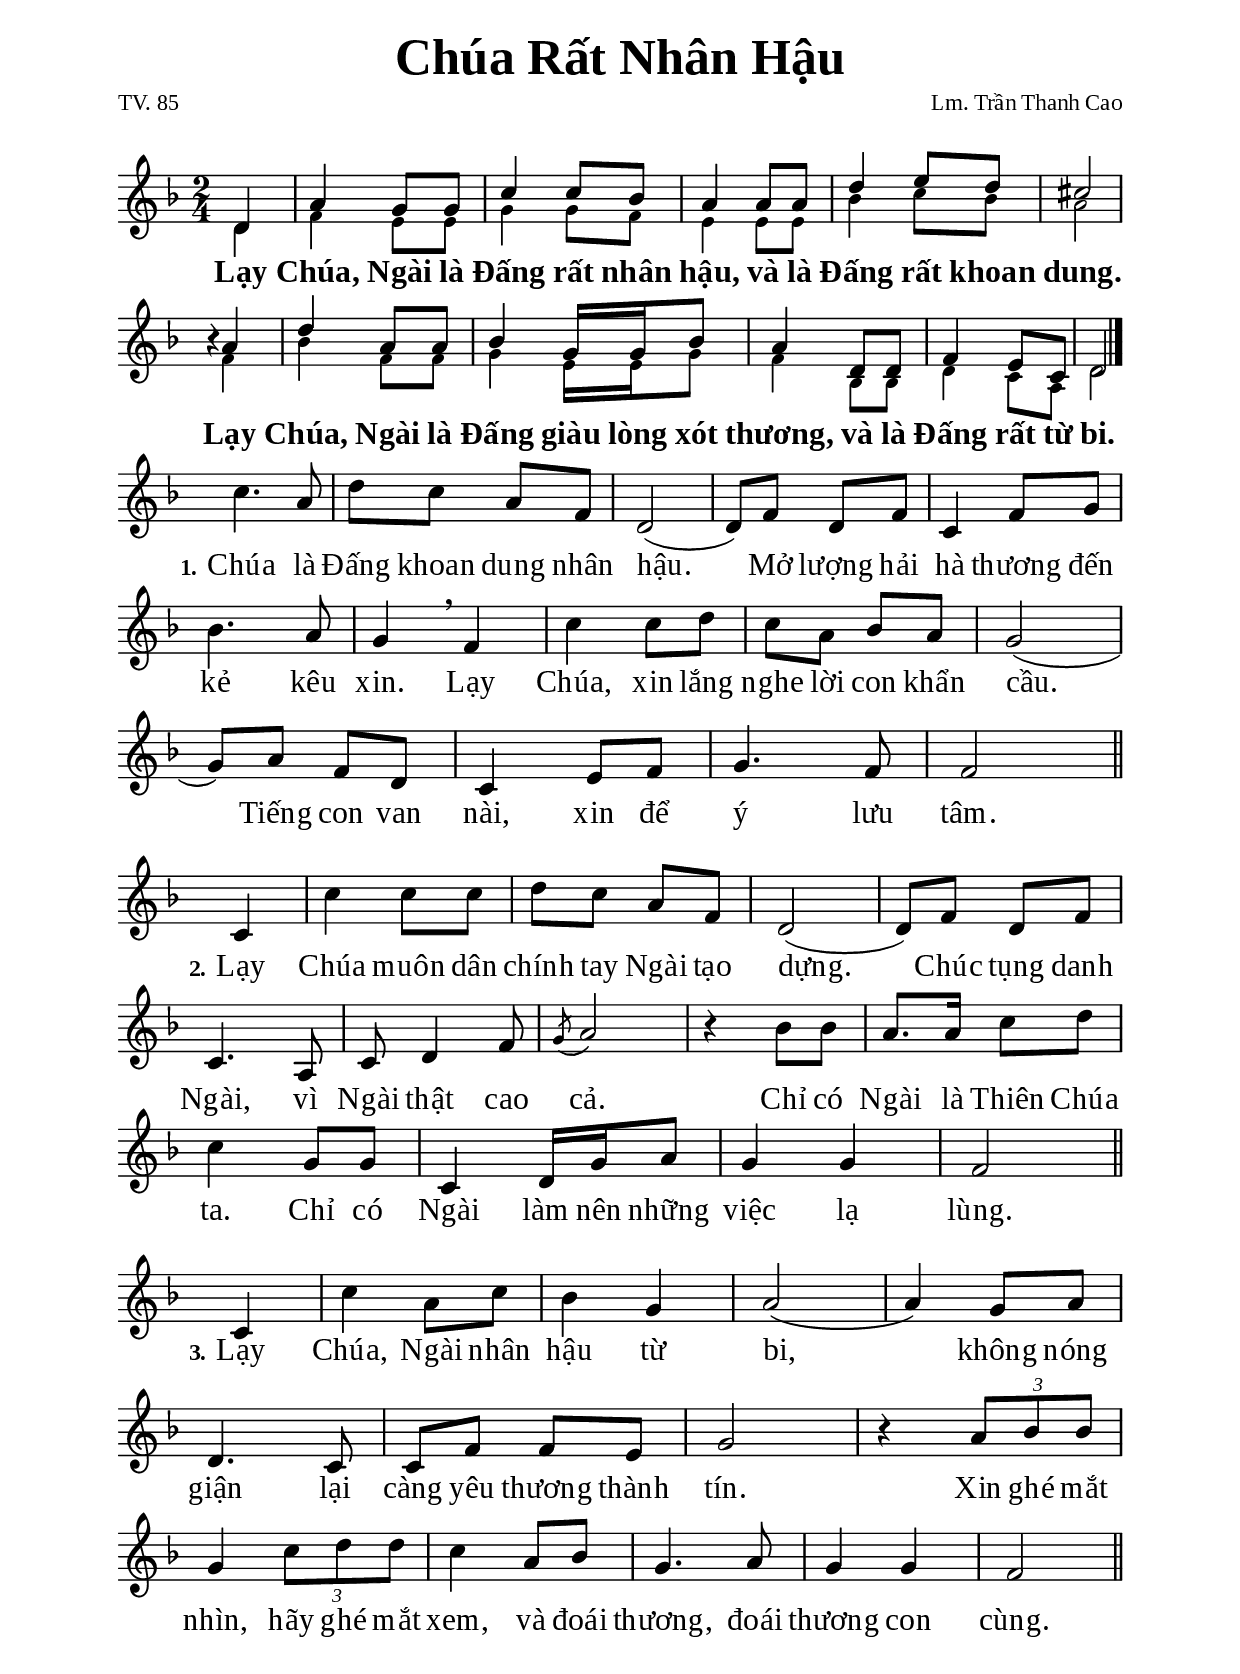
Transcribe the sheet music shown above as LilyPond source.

% Cài đặt chung
\version "2.20.0"
\include "english.ly"

\header {
  title = \markup { \fontsize #3 "Chúa Rất Nhân Hậu" }
  poet = "TV. 85"
  composer = "Lm. Trần Thanh Cao"
  arranger = " "
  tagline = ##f
}

\paper {
  #(set-paper-size "a4")
  top-margin = 10\mm
  bottom-margin = 10\mm
  left-margin = 20\mm
  right-margin = 20\mm
  indent = #0
  #(define fonts
    (make-pango-font-tree
      "Liberation Serif"
      "Liberation Serif"
      "Liberation Serif"
      (/ 20 20)))
  page-count = #1
}

% Nhạc điệp khúc
nhacDiepKhucSop = \relative c' {
  \partial 4 d4 |
  a' g8 g |
  c4 c8 bf |
  a4 a8 a |
  d4 e8 d |
  cs2 |
  r4 a |
  d a8 a |
  bf4 g16 g bf8 |
  a4 d,8 d |
  f4 e8 c |
  d2 \bar "|."
}

nhacDiepKhucBas = \relative c' {
  \override NoteHead.font-size = #-2
  \partial 4 d4 |
  f e8 e |
  g4 g8 f |
  e4 e8 e |
  bf'4 c8 bf |
  a2 |
  r4 f |
  bf f8 f |
  g4 e16 e g8 |
  f4 bf,8 bf |
  d4 c8 a |
  d2
}

% Nhạc phiên khúc
nhacPhienKhucMot = \relative c'' {
  c4. a8 |
  d c a f |
  d2 ( |
  d8) f d f |
  c4 f8 g |
  bf4. a8 |
  g4 \breathe f |
  c' c8 d |
  c a bf a |
  g2 ( |
  g8) a f d |
  c4 e8 f |
  g4. f8 |
  f2 \bar "||"
}

nhacPhienKhucHai = \relative c'' {
  \partial 4 c,4 |
  c' c8 c |
  d c a f |
  d2 ( |
  d8) f d f |
  c4. a8 |
  c8 d4 f8 |
  \acciaccatura g8 a2 |
  r4 bf8 bf |
  a8. a16 c8 d |
  c4 g8 g |
  c,4 d16 g a8 |
  g4 g |
  f2 \bar "||"
}

nhacPhienKhucBa = \relative c'' {
  \partial 4 c,4 |
  c' a8 c |
  bf4 g |
  a2 ( |
  a4) g8 a |
  d,4. c8 |
  c f f e |
  g2 |
  r4 \tuplet 3/2 { a8 bf bf } |
  g4 \tuplet 3/2 { c8 d d } |
  c4 a8 bf |
  g4. a8 |
  g4 g |
  f2 \bar "||"
}

% Lời điệp khúc
loiDiepKhuc = \lyricmode {
  Lạy Chúa, Ngài là Đấng rất nhân hậu,
  và là Đấng rất khoan dung.
  Lạy Chúa, Ngài là Đấng giàu lòng xót thương,
  và là Đấng rất từ bi.
}

% Lời phiên khúc
loiPhienKhucMot = \lyricmode {
  \set stanza = #"1."
  Chúa là Đấng khoan dung nhân hậu.
  Mở lượng hải hà thương đến kẻ kêu xin.
  Lạy Chúa, xin lắng nghe lời con khẩn cầu.
  Tiếng con van nài, xin để ý lưu tâm.
}

loiPhienKhucHai = \lyricmode {
  \set stanza = #"2."
  Lạy Chúa muôn dân chính tay Ngài tạo dựng.
  Chúc tụng danh Ngài, vì Ngài thật cao cả.
  Chỉ có Ngài là Thiên Chúa ta.
  Chỉ có Ngài làm nên những việc lạ lùng.
}

loiPhienKhucBa = \lyricmode {
  \set stanza = #"3."
  Lạy Chúa, Ngài nhân hậu từ bi,
  không nóng giận lại càng yêu thương thành tín.
  Xin ghé mắt nhìn, hãy ghé mắt xem,
  và đoái thương, đoái thương con cùng.
}


% Dàn trang
\score {
  \new ChoirStaff <<
    \new Staff = diepKhuc \with {
        \consists "Merge_rests_engraver"
        \magnifyStaff #(magstep +1)
      }
      <<
      \new Voice = beSop {
        \voiceOne \key f \major \time 2/4 \nhacDiepKhucSop
      }
      \new Voice = beBas {
        \voiceTwo \key f \major \time 2/4 \nhacDiepKhucBas
      }
    >>
    \new Lyrics \lyricsto beSop \loiDiepKhuc
  >>
  \layout {
    \override Lyrics.LyricText.font-series = #'bold
    \override Lyrics.LyricText.font-size = #+3
    \override Lyrics.LyricSpace.minimum-distance = #0.7
    \override Score.BarNumber.break-visibility = ##(#f #f #f)
  }
}

\score {
  \new ChoirStaff <<
    \new Staff = phienKhuc \with {
        \magnifyStaff #(magstep +1)
      }
      <<
      \new Voice = beSop {
        \key f \major \time 2/4 \nhacPhienKhucMot
      }
    >>
    \new Lyrics \lyricsto beSop \loiPhienKhucMot
  >>
  \layout {
    \override Staff.TimeSignature.transparent = ##t
    \override Lyrics.LyricText.font-size = #+3
    \override Lyrics.LyricSpace.minimum-distance = #0.5
    \override Score.BarNumber.break-visibility = ##(#f #f #f)
  }
}

\score {
  \new ChoirStaff <<
    \new Staff = phienKhuc \with {
        \magnifyStaff #(magstep +1)
      }
      <<
      \new Voice = beSop {
        \key f \major \time 2/4 \nhacPhienKhucHai
      }
    >>
    \new Lyrics \lyricsto beSop \loiPhienKhucHai
  >>
  \layout {
    \override Staff.TimeSignature.transparent = ##t
    \override Lyrics.LyricText.font-size = #+3
    \override Lyrics.LyricSpace.minimum-distance = #0.5
    \override Score.BarNumber.break-visibility = ##(#f #f #f)
  }
}

\score {
  \new ChoirStaff <<
    \new Staff = phienKhuc \with {
        \magnifyStaff #(magstep +1)
      }
      <<
      \new Voice = beSop {
        \key f \major \time 2/4 \nhacPhienKhucBa
      }
    >>
    \new Lyrics \lyricsto beSop \loiPhienKhucBa
  >>
  \layout {
    \override Staff.TimeSignature.transparent = ##t
    \override Lyrics.LyricText.font-size = #+3
    \override Lyrics.LyricSpace.minimum-distance = #0.5
    \override Score.BarNumber.break-visibility = ##(#f #f #f)
  }
}
